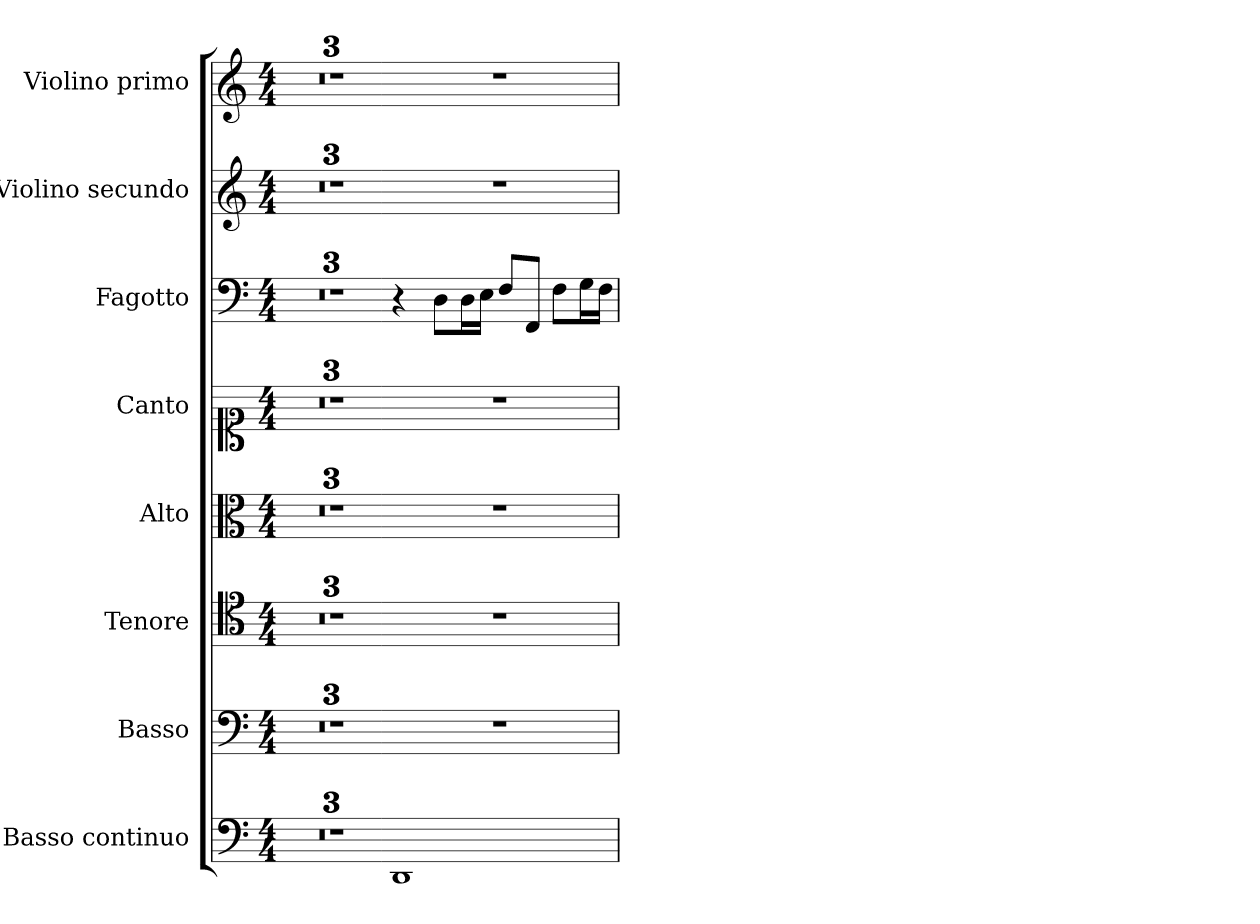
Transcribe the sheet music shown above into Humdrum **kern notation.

**kern	**kern	**kern	**kern	**kern	**kern	**kern	**kern
*part8	*part7	*part6	*part5	*part4	*part3	*part2	*part1
*staff8	*staff7	*staff6	*staff5	*staff4	*staff3	*staff2	*staff1
*I"Basso continuo	*I"Basso	*I"Tenore	*I"Alto	*I"Canto	*I"Fagotto	*I"Violino secundo	*I"Violino primo
*I'BC	*I'B	*I'T	*I'A	*I'C	*	*I'V2	*I'V1
*clefF4	*clefF4	*clefC4	*clefC3	*clefC1	*clefF4	*clefG2	*clefG2
*k[]	*k[]	*k[]	*k[]	*k[]	*k[]	*k[]	*k[]
*C:	*C:	*C:	*C:	*C:	*C:	*C:	*C:
*M4/4	*M4/4	*M4/4	*M4/4	*M4/4	*M4/4	*M4/4	*M4/4
=1	=1	=1	=1	=1	=1	=1	=1
1ryy	1ryy	1ryy	1ryy	1ryy	1ryy	1ryy	1ryy
=2	=2	=2	=2	=2	=2	=2	=2
1r	1r	1r	1r	1r	1r	1r	1r
=3	=3	=3	=3	=3	=3	=3	=3
*	*	*clefGv2	*clefG2	*clefG2	*	*	*
1ryy	1ryy	1ryy	1ryy	1ryy	1ryy	1ryy	1ryy
=3X1-	=3X1-	=3X1-	=3X1-	=3X1-	=3X1-	=3X1-	=3X1-
1DD	1r	1r	1r	1r	4r	1r	1r
.	.	.	.	.	8D\L	.	.
.	.	.	.	.	16D\L	.	.
.	.	.	.	.	16E\JJ	.	.
.	.	.	.	.	8F/L	.	.
.	.	.	.	.	8FF/J	.	.
.	.	.	.	.	8F\L	.	.
.	.	.	.	.	16G\L	.	.
.	.	.	.	.	16F\JJ	.	.
=	=	=	=	=	=	=	=
*-	*-	*-	*-	*-	*-	*-	*-
